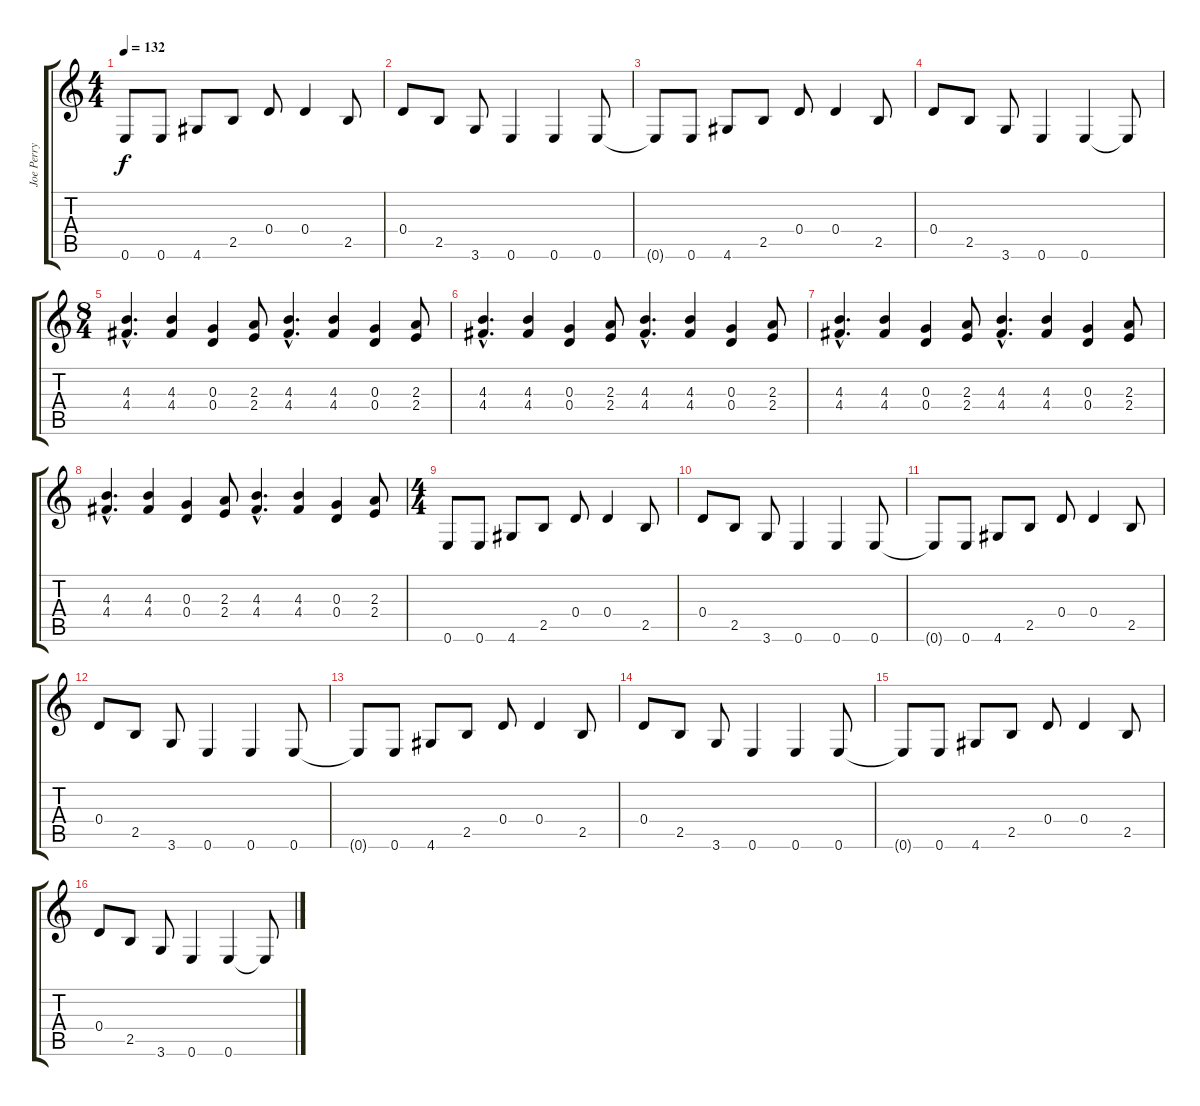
\track ("Joe Perry" "Joe Perry") {instrument overdrivenguitar}
\staff {score tabs}
\tuning (E4 B3 G3 D3 A2 E2) {hide}
\ts (4 4)
\tempo 132
\clef g2
\ks c
0.6{t}.8{dy f} 0.6.8 4.6.8 2.5.8 0.4.8 0.4.4 2.5.8 |
0.4.8 2.5.8 3.6.8 0.6.4 0.6.4 0.6.8 |
0.6{t}.8 0.6.8 4.6.8 2.5.8 0.4.8 0.4.4 2.5.8 |
0.4.8 2.5.8 3.6.8 0.6.4 0.6.4 0.6{t}.8 |
\ts (8 4)
(4.3{hac} 4.4{hac}).4{d} (4.3 4.4).4 (0.3 0.4).4 (2.3 2.4).8 (4.3{hac} 4.4{hac}).4{d} (4.3 4.4).4 (0.3 0.4).4 (2.3 2.4).8 |
(4.3{hac} 4.4{hac}).4{d} (4.3 4.4).4 (0.3 0.4).4 (2.3 2.4).8 (4.3{hac} 4.4{hac}).4{d} (4.3 4.4).4 (0.3 0.4).4 (2.3 2.4).8 |
(4.3{hac} 4.4{hac}).4{d} (4.3 4.4).4 (0.3 0.4).4 (2.3 2.4).8 (4.3{hac} 4.4{hac}).4{d} (4.3 4.4).4 (0.3 0.4).4 (2.3 2.4).8 |
(4.3{hac} 4.4{hac}).4{d} (4.3 4.4).4 (0.3 0.4).4 (2.3 2.4).8 (4.3{hac} 4.4{hac}).4{d} (4.3 4.4).4 (0.3 0.4).4 (2.3 2.4).8 |
\ts (4 4)
0.6.8 0.6.8 4.6.8 2.5.8 0.4.8 0.4.4 2.5.8 |
0.4.8 2.5.8 3.6.8 0.6.4 0.6.4 0.6.8 |
0.6{t}.8 0.6.8 4.6.8 2.5.8 0.4.8 0.4.4 2.5.8 |
0.4.8 2.5.8 3.6.8 0.6.4 0.6.4 0.6.8 |
0.6{t}.8 0.6.8 4.6.8 2.5.8 0.4.8 0.4.4 2.5.8 |
0.4.8 2.5.8 3.6.8 0.6.4 0.6.4 0.6.8 |
0.6{t}.8 0.6.8 4.6.8 2.5.8 0.4.8 0.4.4 2.5.8 |
0.4.8 2.5.8 3.6.8 0.6.4 0.6.4 0.6{t}.8
